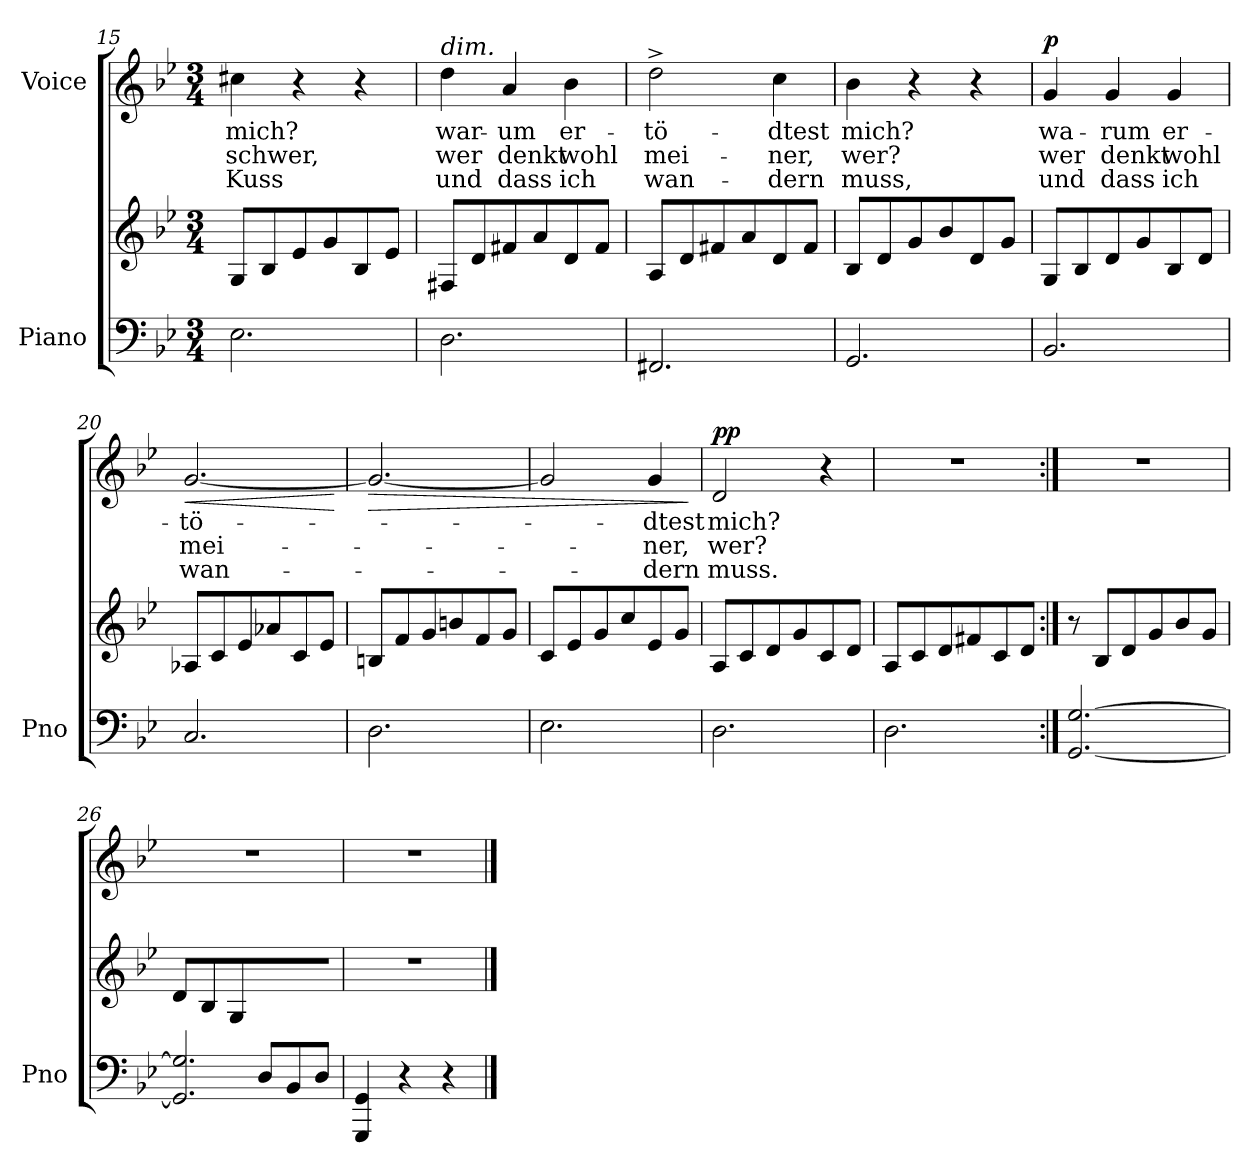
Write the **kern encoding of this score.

**kern	**kern	**kern	**text	**text	**text	**dynam
*part2	*part2	*part1	*part1	*part1	*part1	*part1
*staff3	*staff2	*staff1	*staff1	*staff1	*staff1	*staff1
*I"Piano	*	*I"Voice	*	*	*	*
*I'Pno	*	*	*	*	*	*
*clefF4	*clefG2	*clefG2	*	*	*	*
*k[b-e-]	*k[b-e-]	*k[b-e-]	*	*	*	*
*M3/4	*M3/4	*M3/4	*	*	*	*
=15	=15	=15	=15	=15	=15	=15
!	!	!	!LO:LY:b	!LO:LY:b	!LO:LY:b	!
2.E-\	8G/L	4cc#X\	mich?	schwer,	Kuss	.
.	8B-/	.	.	.	.	.
.	8e-/	4r	.	.	.	.
.	8g/	.	.	.	.	.
.	8B-/	4r	.	.	.	.
.	8e-/J	.	.	.	.	.
=16	=16	=16	=16	=16	=16	=16
!	!	!LO:TX:a:i:t=dim.	!	!	!	!
!	!	!	!LO:LY:b	!LO:LY:b	!LO:LY:b	!
2.D\	8F#X/L	4dd\	war-	wer	und	.
.	8d/	.	.	.	.	.
!	!	!	!LO:LY:b	!LO:LY:b	!LO:LY:b	!
.	8f#X/	4a/	-um	denkt	dass	.
.	8a/	.	.	.	.	.
!	!	!	!LO:LY:b	!LO:LY:b	!LO:LY:b	!
.	8d/	4b-\	er-	wohl	ich	.
.	8f#/J	.	.	.	.	.
=17	=17	=17	=17	=17	=17	=17
!	!	!	!LO:LY:b	!LO:LY:b	!LO:LY:b	!
2.FF#X/	8A/L	2dd^\	tö-	mei-	wan-	.
.	8d/	.	.	.	.	.
.	8f#X/	.	.	.	.	.
.	8a/	.	.	.	.	.
!	!	!	!LO:LY:b	!LO:LY:b	!LO:LY:b	!
.	8d/	4cc\	dtest	ner,	-dern	.
.	8f#/J	.	.	.	.	.
!!LO:LB:g=z
=18	=18	=18	=18	=18	=18	=18
!	!	!	!LO:LY:b	!LO:LY:b	!LO:LY:b	!
2.GG/	8B-/L	4b-\	mich?	wer?	muss,	.
.	8d/	.	.	.	.	.
.	8g/	4r	.	.	.	.
.	8b-/	.	.	.	.	.
.	8d/	4r	.	.	.	.
.	8g/J	.	.	.	.	.
=19	=19	=19	=19	=19	=19	=19
!	!	!	!LO:LY:b	!LO:LY:b	!LO:LY:b	!LO:DY:a
2.BB-/	8G/L	4g/	wa-	wer	und	p
.	8B-/	.	.	.	.	.
!	!	!	!LO:LY:b	!LO:LY:b	!LO:LY:b	!
.	8d/	4g/	-rum	denkt	dass	.
.	8g/	.	.	.	.	.
!	!	!	!LO:LY:b	!LO:LY:b	!LO:LY:b	!
.	8B-/	4g/	er-	wohl	ich	.
.	8d/J	.	.	.	.	.
=20	=20	=20	=20	=20	=20	=20
!	!	!	!LO:LY:b	!LO:LY:b	!LO:LY:b	!LO:HP:b
2.C/	8A-X/L	[2.g/	-tö-	mei--	wan-	<
.	8c/	.	.	.	.	.
.	8e-/	.	.	.	.	.
.	8a-X/	.	.	.	.	.
.	8c/	.	.	.	.	.
.	8e-/J	.	.	.	.	.
.	.	.	.	.	.	[
=21	=21	=21	=21	=21	=21	=21
!	!	!	!	!	!	!LO:HP:b
2.D\	8Bn/L	2.g/_	.	.	.	>
.	8f/	.	.	.	.	.
.	8g/	.	.	.	.	.
.	8bn/	.	.	.	.	.
.	8f/	.	.	.	.	.
.	8g/J	.	.	.	.	.
=22	=22	=22	=22	=22	=22	=22
2.E-\	8c/L	2g/]	.	.	.	.
.	8e-/	.	.	.	.	.
.	8g/	.	.	.	.	.
.	8cc/	.	.	.	.	.
!	!	!	!LO:LY:b	!LO:LY:b	!LO:LY:b	!
.	8e-/	4g/	-dtest	-ner,	-dern	.
.	8g/J	.	.	.	.	.
.	.	.	.	.	.	]
=23	=23	=23	=23	=23	=23	=23
!	!	!	!LO:LY:b	!LO:LY:b	!LO:LY:b	!LO:DY:a
2.D\	8A/L	2d/	mich?	wer?	muss.	pp
.	8c/	.	.	.	.	.
.	8d/	.	.	.	.	.
.	8g/	.	.	.	.	.
.	8c/	4r	.	.	.	.
.	8d/J	.	.	.	.	.
=24	=24	=24	=24	=24	=24	=24
2.D\	8A/L	2.r	.	.	.	.
.	8c/	.	.	.	.	.
.	8d/	.	.	.	.	.
.	8f#X/	.	.	.	.	.
.	8c/	.	.	.	.	.
.	8d/J	.	.	.	.	.
=25:|!	=25:|!	=25:|!	=25:|!	=25:|!	=25:|!	=25:|!
[2.GG/ [2.G/	8r	2.r	.	.	.	.
.	8B-/L	.	.	.	.	.
.	8d/	.	.	.	.	.
.	8g/	.	.	.	.	.
.	8b-/	.	.	.	.	.
.	8g/J	.	.	.	.	.
=26	=26	=26	=26	=26	=26	=26
*^	*	*	*	*	*	*
2.GG/] 2.G/]	4rGGyy	8d/L	2.r	.	.	.	.
.	.	8B-/	.	.	.	.	.
.	8rGGyy	8G/	.	.	.	.	.
.	8D/L	8reyy	.	.	.	.	.
.	8BB-/	8reyy	.	.	.	.	.
.	8D/J	8d/Jyy	.	.	.	.	.
*v	*v	*	*	*	*	*	*
=27	=27	=27	=27	=27	=27	=27
4GGG/ 4GG/	2.r	2.r	.	.	.	.
4r	.	.	.	.	.	.
4r	.	.	.	.	.	.
==	==	==	==	==	==	==
*-	*-	*-	*-	*-	*-	*-
